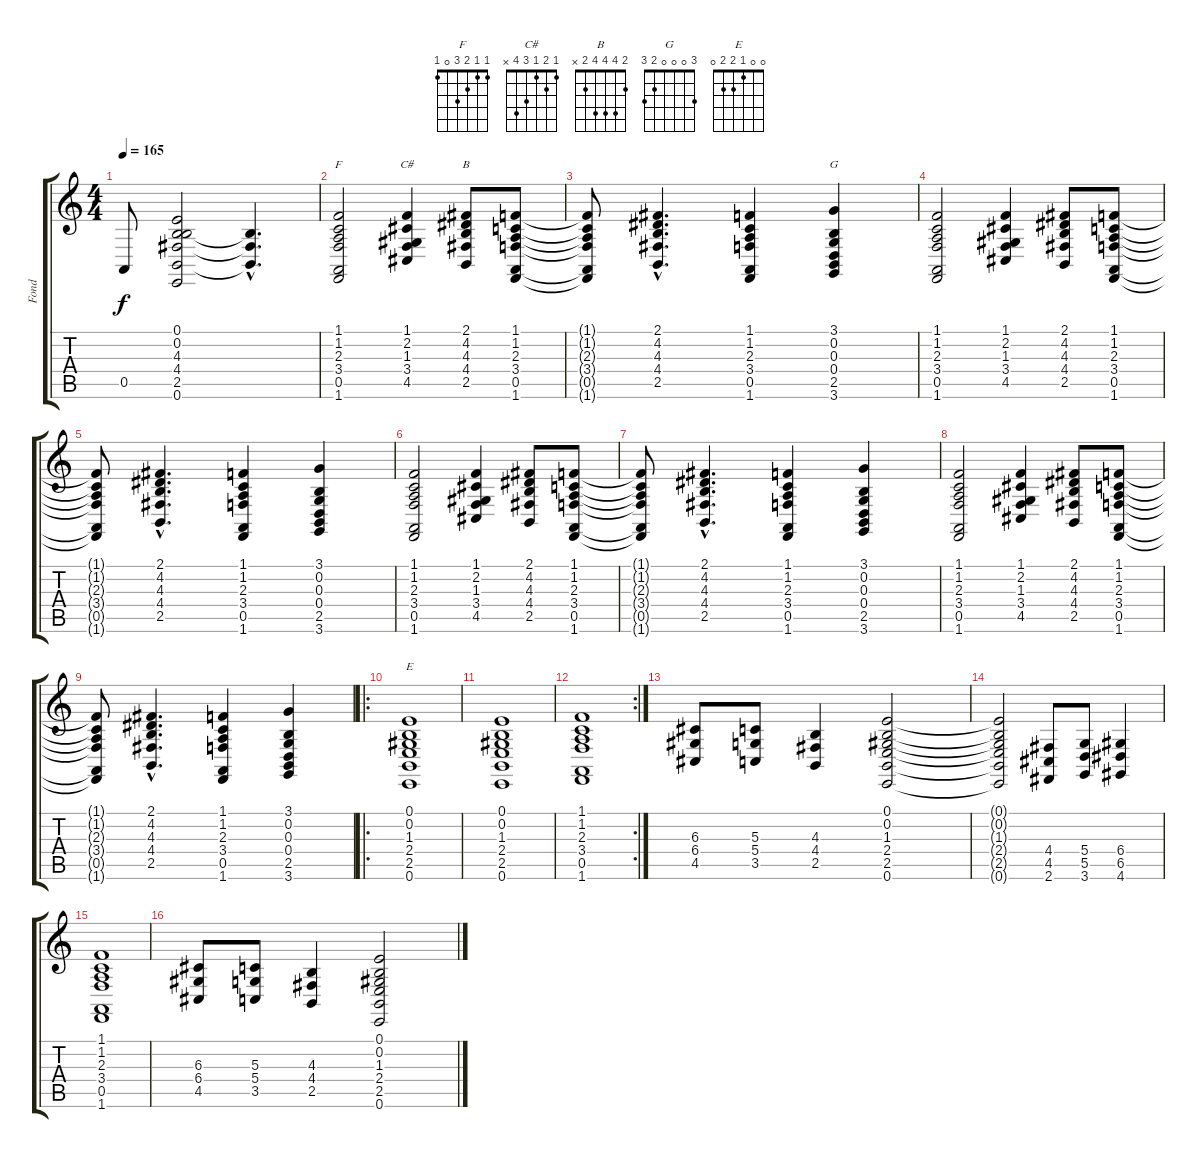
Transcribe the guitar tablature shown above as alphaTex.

\track ("Fond" "Fond") {instrument stringensemble1}
\staff {score tabs}
\tuning (E4 B3 G3 D3 A2 E2) {hide}
\chord ("F" 1 1 2 3 0 1)
\chord ("C#" 1 2 1 3 4 x)
\chord ("B" 2 4 4 4 2 x)
\chord ("G" 3 0 0 0 2 3)
\chord ("E" 0 0 1 2 2 0)
\ts (4 4)
\tempo 165
\clef g2
\ks c
0.5.8{dy f} (0.1 0.2 4.3 4.4 2.5 0.6).2 (4.3{hac t} 4.4{hac t} 2.5{hac t}).4{d} |
(1.1 1.2 2.3 3.4 0.5 1.6).2{ch "F"} (1.1 2.2 1.3 3.4 4.5).4{ch "C#"} (2.1 4.2 4.3 4.4 2.5).8{ch "B"} (1.1 1.2 2.3 3.4 0.5 1.6).8 |
(1.1{t} 1.2{t} 2.3{t} 3.4{t} 0.5{t} 1.6{t}).8 (2.1{hac} 4.2{hac} 4.3{hac} 4.4{hac} 2.5{hac}).4{d} (1.1 1.2 2.3 3.4 0.5 1.6).4 (3.1 0.2 0.3 0.4 2.5 3.6).4{ch "G"} |
(1.1 1.2 2.3 3.4 0.5 1.6).2 (1.1 2.2 1.3 3.4 4.5).4 (2.1 4.2 4.3 4.4 2.5).8 (1.1 1.2 2.3 3.4 0.5 1.6).8 |
(1.1{t} 1.2{t} 2.3{t} 3.4{t} 0.5{t} 1.6{t}).8 (2.1{hac} 4.2{hac} 4.3{hac} 4.4{hac} 2.5{hac}).4{d} (1.1 1.2 2.3 3.4 0.5 1.6).4 (3.1 0.2 0.3 0.4 2.5 3.6).4 |
(1.1 1.2 2.3 3.4 0.5 1.6).2 (1.1 2.2 1.3 3.4 4.5).4 (2.1 4.2 4.3 4.4 2.5).8 (1.1 1.2 2.3 3.4 0.5 1.6).8 |
(1.1{t} 1.2{t} 2.3{t} 3.4{t} 0.5{t} 1.6{t}).8 (2.1{hac} 4.2{hac} 4.3{hac} 4.4{hac} 2.5{hac}).4{d} (1.1 1.2 2.3 3.4 0.5 1.6).4 (3.1 0.2 0.3 0.4 2.5 3.6).4 |
(1.1 1.2 2.3 3.4 0.5 1.6).2 (1.1 2.2 1.3 3.4 4.5).4 (2.1 4.2 4.3 4.4 2.5).8 (1.1 1.2 2.3 3.4 0.5 1.6).8 |
(1.1{t} 1.2{t} 2.3{t} 3.4{t} 0.5{t} 1.6{t}).8 (2.1{hac} 4.2{hac} 4.3{hac} 4.4{hac} 2.5{hac}).4{d} (1.1 1.2 2.3 3.4 0.5 1.6).4 (3.1 0.2 0.3 0.4 2.5 3.6).4 |
\ro
(0.1 0.2 1.3 2.4 2.5 0.6).1{ch "E"} |
(0.1 0.2 1.3 2.4 2.5 0.6).1 |
\rc 2
(1.1 1.2 2.3 3.4 0.5 1.6).1 |
(6.3 6.4 4.5).8 (5.3 5.4 3.5).8 (4.3 4.4 2.5).4 (0.1 0.2 1.3 2.4 2.5 0.6).2 |
(0.1{t} 0.2{t} 1.3{t} 2.4{t} 2.5{t} 0.6{t}).2 (4.4 4.5 2.6).8 (5.4 5.5 3.6).8 (6.4 6.5 4.6).4 |
(1.1 1.2 2.3 3.4 0.5 1.6).1 |
(6.3 6.4 4.5).8 (5.3 5.4 3.5).8 (4.3 4.4 2.5).4 (0.1 0.2 1.3 2.4 2.5 0.6).2
